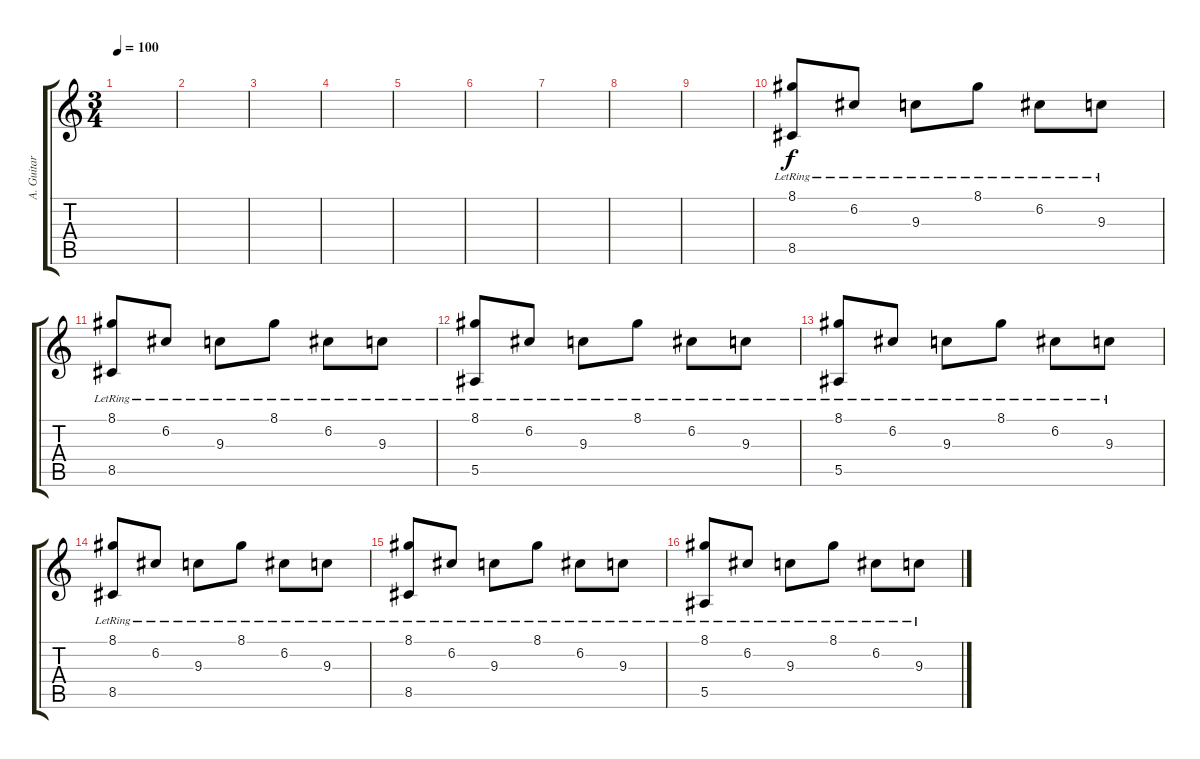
\track ("A. Guitar" "A. Guitar") {instrument acousticguitarnylon}
\staff {score tabs}
\tuning (C4 G3 Eb3 Bb2 F2 C2) {hide}
\ts (3 4)
\tempo 100
\clef g2
\ks c
|
|
|
|
|
|
|
|
|
(8.1{lr} 8.5{lr}).8 6.2{lr}.8 9.3{lr}.8 8.1{lr}.8 6.2{lr}.8 9.3{lr}.8 |
(8.1{lr} 8.5{lr}).8 6.2{lr}.8 9.3{lr}.8 8.1{lr}.8 6.2{lr}.8 9.3{lr}.8 |
(8.1{lr} 5.5{lr}).8 6.2{lr}.8 9.3{lr}.8 8.1{lr}.8 6.2{lr}.8 9.3{lr}.8 |
(8.1{lr} 5.5{lr}).8 6.2{lr}.8 9.3{lr}.8 8.1{lr}.8 6.2{lr}.8 9.3{lr}.8 |
(8.1{lr} 8.5{lr}).8 6.2{lr}.8 9.3{lr}.8 8.1{lr}.8 6.2{lr}.8 9.3{lr}.8 |
(8.1{lr} 8.5{lr}).8 6.2{lr}.8 9.3{lr}.8 8.1{lr}.8 6.2{lr}.8 9.3{lr}.8 |
(8.1{lr} 5.5{lr}).8 6.2{lr}.8 9.3{lr}.8 8.1{lr}.8 6.2{lr}.8 9.3{lr}.8
